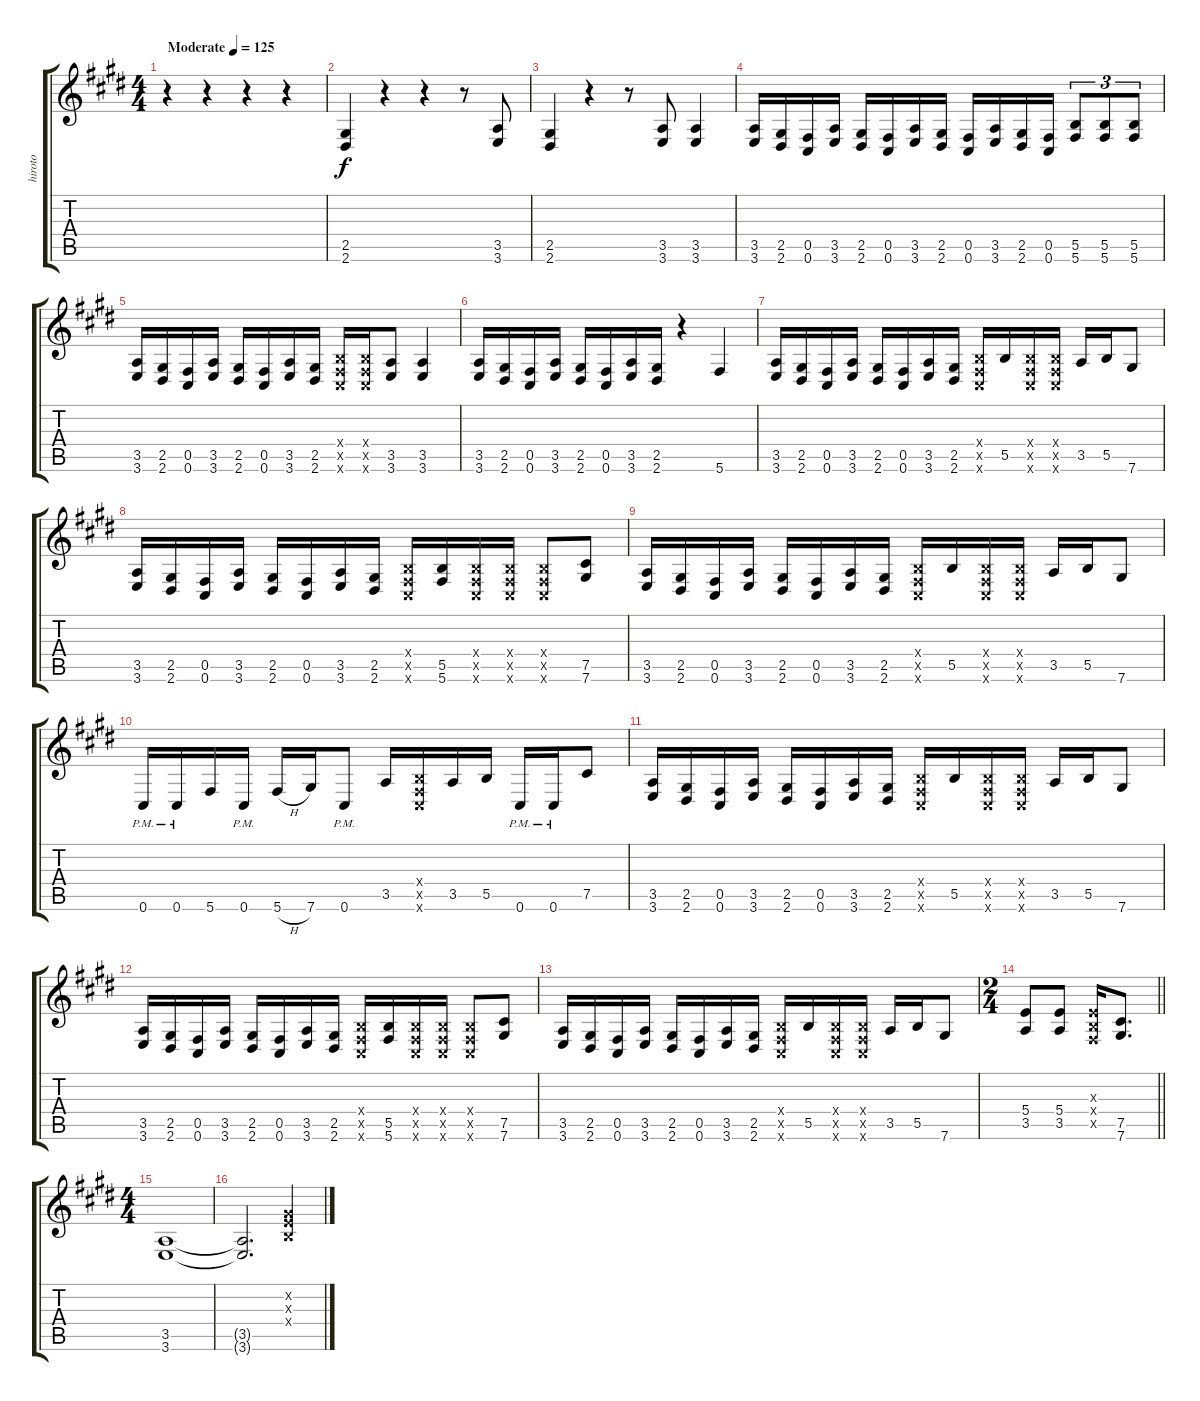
\track ("hiroto" "hiroto") {instrument distortionguitar}
\staff {score tabs}
\tuning (Db4 Ab3 E3 B2 Gb2 Db2) {hide}
\ts (4 4)
\tempo (125 "Moderate")
\clef g2
\ks e
r.4{dy f instrument distortionguitar} r.4 r.4 r.4 |
(2.5 2.6).4 r.4 r.4 r.8 (3.5 3.6).8 |
(2.5 2.6).4 r.4 r.8 (3.5 3.6).8 (3.5 3.6).4 |
(3.5 3.6).16 (2.5 2.6).16 (0.5 0.6).16 (3.5 3.6).16 (2.5 2.6).16 (0.5 0.6).16 (3.5 3.6).16 (2.5 2.6).16 (0.5 0.6).16 (3.5 3.6).16 (2.5 2.6).16 (0.5 0.6).16 (5.5 5.6).8{tu (3 2)} (5.5 5.6).8{tu (3 2)} (5.5 5.6).8{tu (3 2)} |
(3.5 3.6).16 (2.5 2.6).16 (0.5 0.6).16 (3.5 3.6).16 (2.5 2.6).16 (0.5 0.6).16 (3.5 3.6).16 (2.5 2.6).16 (0.4{x} 0.5{x} 0.6{x}).16 (0.4{x} 0.5{x} 0.6{x}).16 (3.5 3.6).8 (3.5 3.6).4 |
(3.5 3.6).16 (2.5 2.6).16 (0.5 0.6).16 (3.5 3.6).16 (2.5 2.6).16 (0.5 0.6).16 (3.5 3.6).16 (2.5 2.6).16 r.4 5.6.4 |
(3.5 3.6).16 (2.5 2.6).16 (0.5 0.6).16 (3.5 3.6).16 (2.5 2.6).16 (0.5 0.6).16 (3.5 3.6).16 (2.5 2.6).16 (0.4{x} 0.5{x} 0.6{x}).16 5.5.16 (0.4{x} 0.5{x} 0.6{x}).16 (0.4{x} 0.5{x} 0.6{x}).16 3.5.16 5.5.16 7.6.8 |
(3.5 3.6).16 (2.5 2.6).16 (0.5 0.6).16 (3.5 3.6).16 (2.5 2.6).16 (0.5 0.6).16 (3.5 3.6).16 (2.5 2.6).16 (0.4{x} 0.5{x} 0.6{x}).16 (5.5 5.6).16 (0.4{x} 0.5{x} 0.6{x}).16 (0.4{x} 0.5{x} 0.6{x}).16 (0.4{x} 0.5{x} 0.6{x}).8 (7.5 7.6).8 |
(3.5 3.6).16 (2.5 2.6).16 (0.5 0.6).16 (3.5 3.6).16 (2.5 2.6).16 (0.5 0.6).16 (3.5 3.6).16 (2.5 2.6).16 (0.4{x} 0.5{x} 0.6{x}).16 5.5.16 (0.4{x} 0.5{x} 0.6{x}).16 (0.4{x} 0.5{x} 0.6{x}).16 3.5.16 5.5.16 7.6.8 |
0.6{pm}.16 0.6{pm}.16 5.6.16 0.6{pm}.16 5.6{h}.16 7.6.16 0.6{pm}.8 3.5.16 (0.4{x} 0.5{x} 0.6{x}).16 3.5.16 5.5.16 0.6{pm}.16 0.6{pm}.16 7.5.8 |
(3.5 3.6).16 (2.5 2.6).16 (0.5 0.6).16 (3.5 3.6).16 (2.5 2.6).16 (0.5 0.6).16 (3.5 3.6).16 (2.5 2.6).16 (0.4{x} 0.5{x} 0.6{x}).16 5.5.16 (0.4{x} 0.5{x} 0.6{x}).16 (0.4{x} 0.5{x} 0.6{x}).16 3.5.16 5.5.16 7.6.8 |
(3.5 3.6).16 (2.5 2.6).16 (0.5 0.6).16 (3.5 3.6).16 (2.5 2.6).16 (0.5 0.6).16 (3.5 3.6).16 (2.5 2.6).16 (0.4{x} 0.5{x} 0.6{x}).16 (5.5 5.6).16 (0.4{x} 0.5{x} 0.6{x}).16 (0.4{x} 0.5{x} 0.6{x}).16 (0.4{x} 0.5{x} 0.6{x}).8 (7.5 7.6).8 |
(3.5 3.6).16 (2.5 2.6).16 (0.5 0.6).16 (3.5 3.6).16 (2.5 2.6).16 (0.5 0.6).16 (3.5 3.6).16 (2.5 2.6).16 (0.4{x} 0.5{x} 0.6{x}).16 5.5.16 (0.4{x} 0.5{x} 0.6{x}).16 (0.4{x} 0.5{x} 0.6{x}).16 3.5.16 5.5.16 7.6.8 |
\ts (2 4)
\barLineRight lightlight
(5.4 3.5).8 (5.4 3.5).8 (0.3{x} 0.4{x} 0.5{x}).16 (7.5 7.6).8{d} |
\ts (4 4)
(3.5 3.6).1 |
(3.5{t} 3.6{t}).2{d} (0.2{x} 0.3{x} 0.4{x}).4
